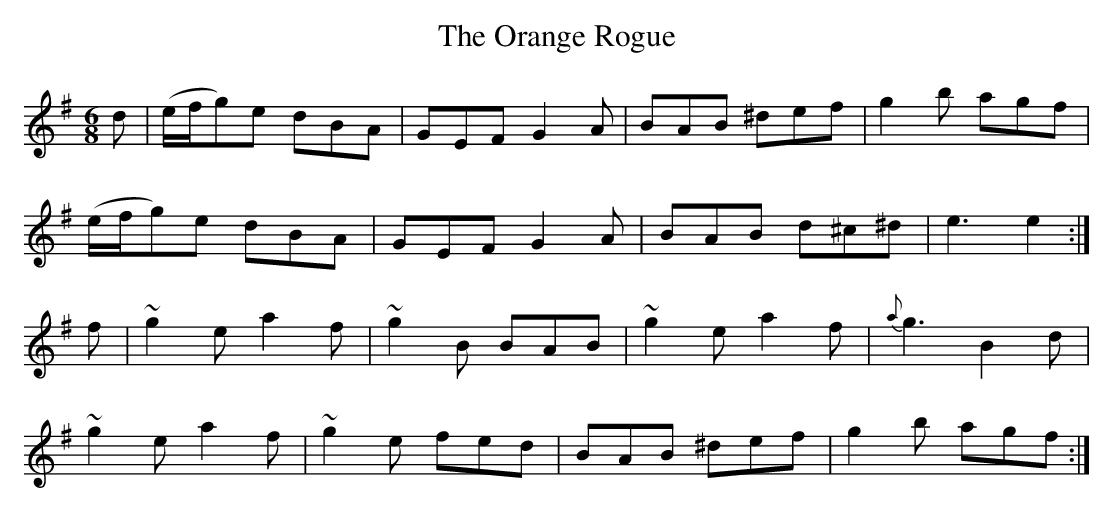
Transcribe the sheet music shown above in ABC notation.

X:1
T: The Orange Rogue
M: 6/8
L: 1/8
K: Em
d|(e/f/g)e dBA|GEF G2A|BAB ^def|g2b agf|
(e/f/g)e dBA|GEF G2A|BAB d^c^d|e3 e2:|
f|~g2e a2f|~g2B BAB|~g2e a2f|{a}g3 B2d|
~g2e a2f|~g2e fed|BAB ^def|g2b agf:|
